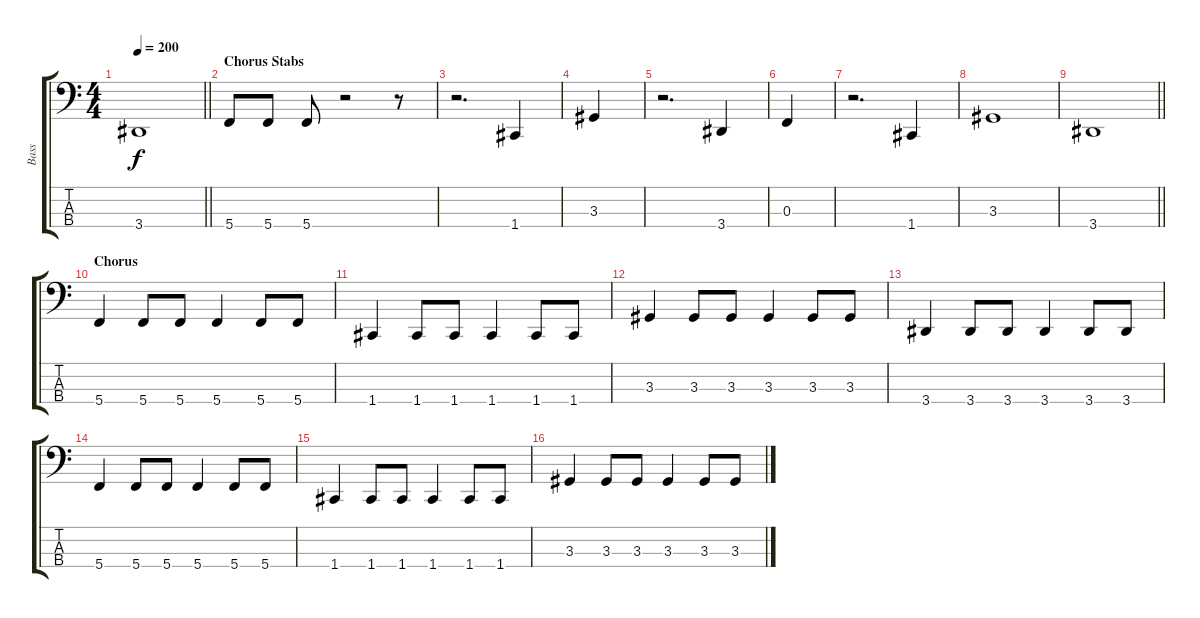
\track ("Bass" "Bass") {instrument electricbassfinger}
\staff {score tabs}
\tuning (Eb2 Bb1 F1 C1) {hide}
\ts (4 4)
\tempo 200
\clef f4
\barLineRight lightlight
\ks c
3.4{t}.1{dy f} |
\section ("" "Chorus Stabs")
5.4.8 5.4.8 5.4.8 r.2 r.8 |
r.2{d} 1.4.4 |
3.3.4 |
r.2{d} 3.4.4 |
0.3.4 |
r.2{d} 1.4.4 |
3.3.1 |
\barLineRight lightlight
3.4.1 |
\section ("" "Chorus")
5.4.4 5.4.8 5.4.8 5.4.4 5.4.8 5.4.8 |
1.4.4 1.4.8 1.4.8 1.4.4 1.4.8 1.4.8 |
3.3.4 3.3.8 3.3.8 3.3.4 3.3.8 3.3.8 |
3.4.4 3.4.8 3.4.8 3.4.4 3.4.8 3.4.8 |
5.4.4 5.4.8 5.4.8 5.4.4 5.4.8 5.4.8 |
1.4.4 1.4.8 1.4.8 1.4.4 1.4.8 1.4.8 |
3.3.4 3.3.8 3.3.8 3.3.4 3.3.8 3.3.8
